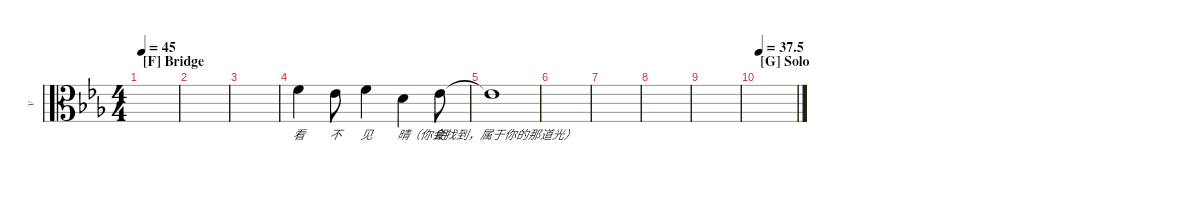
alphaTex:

\defaultSystemsLayout 4
\hideDynamics
\bracketExtendMode nobrackets
\otherSystemsTrackNameOrientation horizontal
\track ("Vocal" "v") {instrument viola}
\staff {score}
\tuning (A4 D4 G3 C3)
\ts (4 4)
\section ("F" "Bridge")
\tempo 45
\clef c3
\ks cminor
|
|
|
3.2.4{lyrics (0 "看") lyrics (1 "") lyrics (2 "") lyrics (3 "") lyrics (4 "")} 1.2.8{lyrics (0 "不") lyrics (1 "") lyrics (2 "") lyrics (3 "") lyrics (4 "")} 3.2.4{lyrics (0 "见") lyrics (1 "") lyrics (2 "") lyrics (3 "") lyrics (4 "")} 0.2.4{lyrics (0 "晴") lyrics (1 "") lyrics (2 "") lyrics (3 "") lyrics (4 "")} 1.2.8{lyrics (0 "朗") lyrics (1 "") lyrics (2 "") lyrics (3 "") lyrics (4 "")} |
1.2{t}.1{lyrics (0 "（你会找到，属于你的那道光）") lyrics (1 "") lyrics (2 "") lyrics (3 "") lyrics (4 "")} |
|
|
|
|
\section ("G" "Solo")
\tempo
37.5
